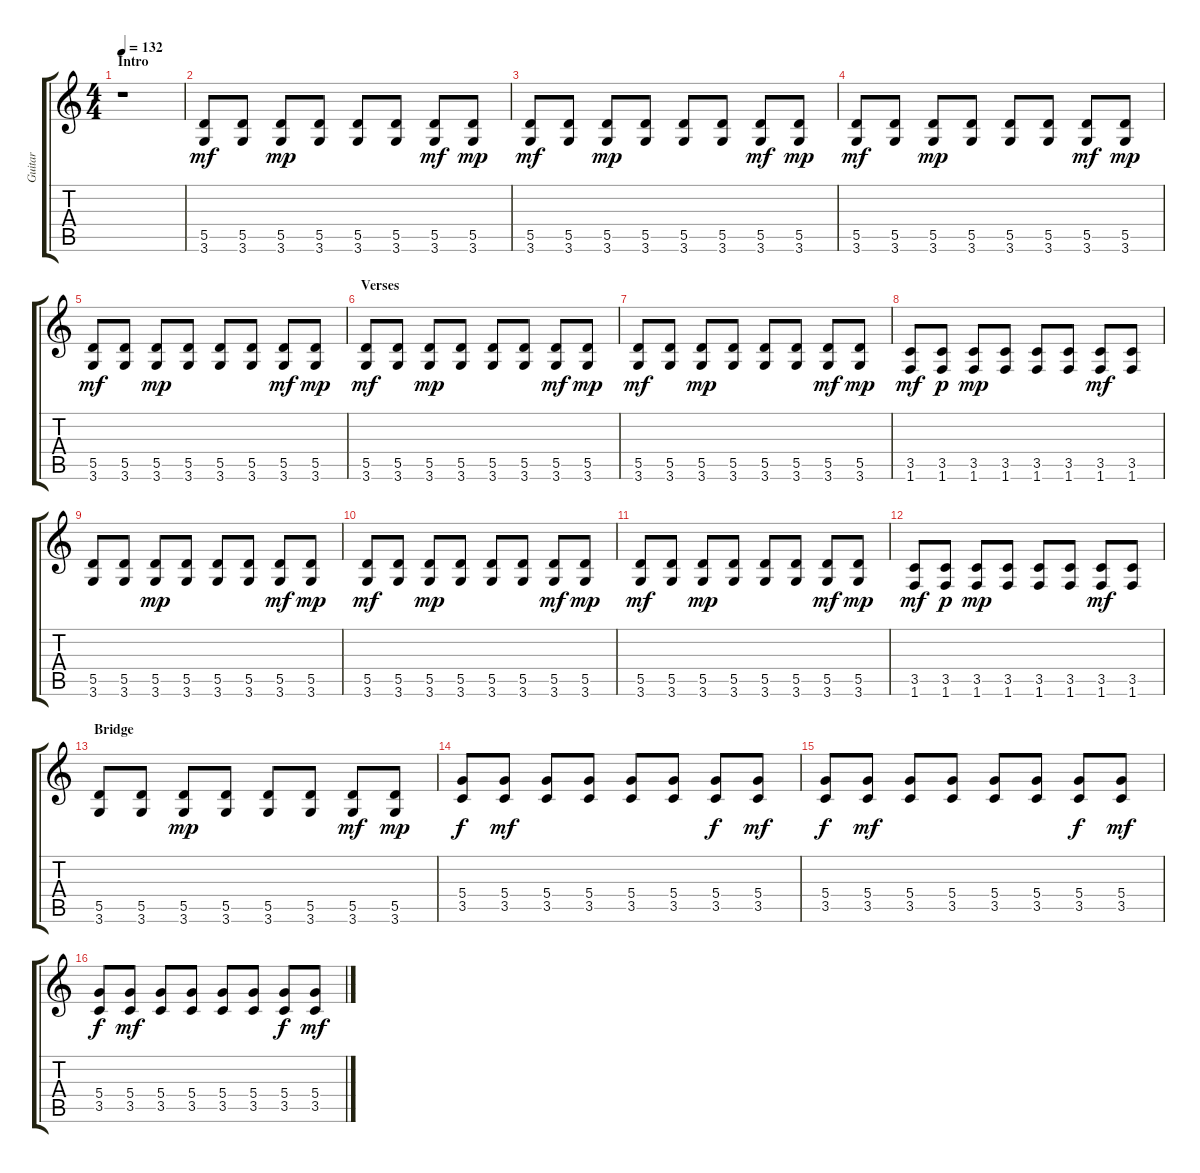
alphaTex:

\track ("Guitar" "Guitar") {instrument electricguitarclean}
\staff {score tabs}
\tuning (E4 B3 G3 D3 A2 E2) {hide}
\ts (4 4)
\section ("" "Intro ")
\tempo 132
\clef g2
\ks c
r.1{dy mf instrument electricguitarclean} |
(5.5 3.6).8 (5.5 3.6).8 (5.5 3.6).8{dy mp} (5.5 3.6).8 (5.5 3.6).8 (5.5 3.6).8 (5.5 3.6).8{dy mf} (5.5 3.6).8{dy mp} |
(5.5 3.6).8{dy mf} (5.5 3.6).8 (5.5 3.6).8{dy mp} (5.5 3.6).8 (5.5 3.6).8 (5.5 3.6).8 (5.5 3.6).8{dy mf} (5.5 3.6).8{dy mp} |
(5.5 3.6).8{dy mf} (5.5 3.6).8 (5.5 3.6).8{dy mp} (5.5 3.6).8 (5.5 3.6).8 (5.5 3.6).8 (5.5 3.6).8{dy mf} (5.5 3.6).8{dy mp} |
(5.5 3.6).8{dy mf} (5.5 3.6).8 (5.5 3.6).8{dy mp} (5.5 3.6).8 (5.5 3.6).8 (5.5 3.6).8 (5.5 3.6).8{dy mf} (5.5 3.6).8{dy mp} |
\section ("" "Verses")
(5.5 3.6).8{dy mf} (5.5 3.6).8 (5.5 3.6).8{dy mp} (5.5 3.6).8 (5.5 3.6).8 (5.5 3.6).8 (5.5 3.6).8{dy mf} (5.5 3.6).8{dy mp} |
(5.5 3.6).8{dy mf} (5.5 3.6).8 (5.5 3.6).8{dy mp} (5.5 3.6).8 (5.5 3.6).8 (5.5 3.6).8 (5.5 3.6).8{dy mf} (5.5 3.6).8{dy mp} |
(3.5 1.6).8{dy mf} (3.5 1.6).8{dy p} (3.5 1.6).8{dy mp} (3.5 1.6).8 (3.5 1.6).8 (3.5 1.6).8 (3.5 1.6).8{dy mf} (3.5 1.6).8 |
(5.5 3.6).8 (5.5 3.6).8 (5.5 3.6).8{dy mp} (5.5 3.6).8 (5.5 3.6).8 (5.5 3.6).8 (5.5 3.6).8{dy mf} (5.5 3.6).8{dy mp} |
(5.5 3.6).8{dy mf} (5.5 3.6).8 (5.5 3.6).8{dy mp} (5.5 3.6).8 (5.5 3.6).8 (5.5 3.6).8 (5.5 3.6).8{dy mf} (5.5 3.6).8{dy mp} |
(5.5 3.6).8{dy mf} (5.5 3.6).8 (5.5 3.6).8{dy mp} (5.5 3.6).8 (5.5 3.6).8 (5.5 3.6).8 (5.5 3.6).8{dy mf} (5.5 3.6).8{dy mp} |
(3.5 1.6).8{dy mf} (3.5 1.6).8{dy p} (3.5 1.6).8{dy mp} (3.5 1.6).8 (3.5 1.6).8 (3.5 1.6).8 (3.5 1.6).8{dy mf} (3.5 1.6).8 |
\section ("" "Bridge")
(5.5 3.6).8 (5.5 3.6).8 (5.5 3.6).8{dy mp} (5.5 3.6).8 (5.5 3.6).8 (5.5 3.6).8 (5.5 3.6).8{dy mf} (5.5 3.6).8{dy mp} |
(5.4 3.5).8{dy f} (5.4 3.5).8{dy mf} (5.4 3.5).8 (5.4 3.5).8 (5.4 3.5).8 (5.4 3.5).8 (5.4 3.5).8{dy f} (5.4 3.5).8{dy mf} |
(5.4 3.5).8{dy f} (5.4 3.5).8{dy mf} (5.4 3.5).8 (5.4 3.5).8 (5.4 3.5).8 (5.4 3.5).8 (5.4 3.5).8{dy f} (5.4 3.5).8{dy mf} |
(5.4 3.5).8{dy f} (5.4 3.5).8{dy mf} (5.4 3.5).8 (5.4 3.5).8 (5.4 3.5).8 (5.4 3.5).8 (5.4 3.5).8{dy f} (5.4 3.5).8{dy mf}
